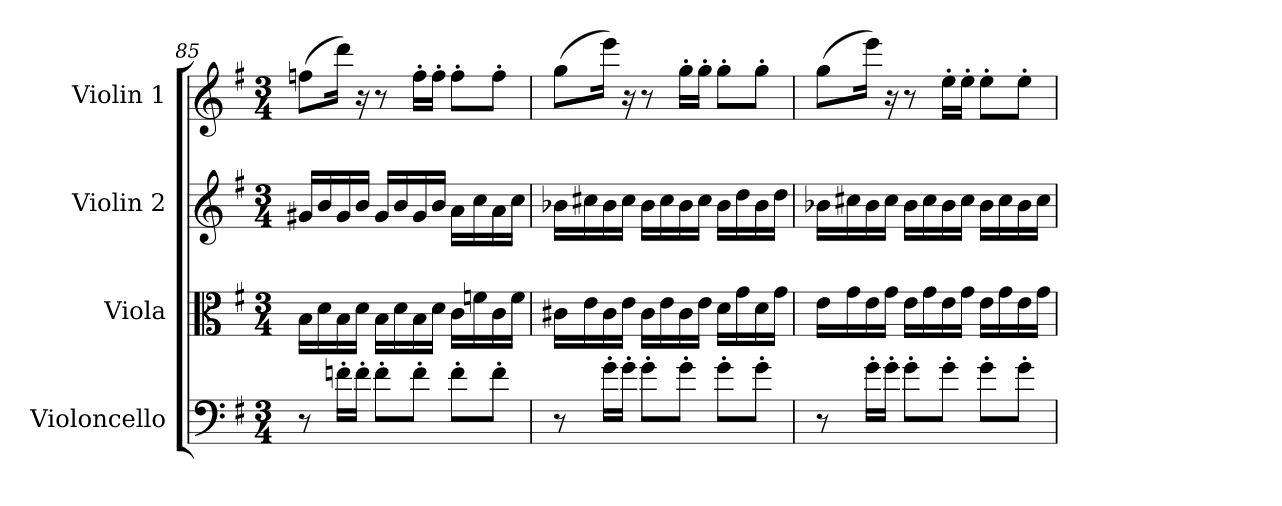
**kern	**kern	**kern	**kern
*part4	*part3	*part2	*part1
*staff4	*staff3	*staff2	*staff1
*I"Violoncello	*I"Viola	*I"Violin 2	*I"Violin 1
*I'Vc	*I'Vla	*I'Vln	*I'Vln
!!LO:PB:g=z
*clefF4	*clefC3	*clefG2	*clefG2
*k[f#]	*k[f#]	*k[f#]	*k[f#]
*M3/4	*M3/4	*M3/4	*M3/4
=85	=85	=85	=85
8r	16B\LL	16g#X/LL	(8ffn\L
.	16d\	16b/	.
16fn'\LL	16B\	16g#/	16ddd\Jk)
16f'\JJ	16d\JJ	16b/JJ	16r
8f'\L	16B\LL	16g#/LL	8r
.	16d\	16b/	.
8f'\J	16B\	16g#/	16ff'\LL
.	16d\JJ	16b/JJ	16ff'\JJ
8f'\L	16c\LL	16a\LL	8ff'\L
.	16fn\	16cc\	.
8f'\J	16c\	16a\	8ff'\J
.	16f\JJ	16cc\JJ	.
=86	=86	=86	=86
8r	16c#X\LL	16b-X\LL	(8gg\L
.	16e\	16cc#X\	.
16g'\LL	16c#\	16b-\	16eee\Jk)
16g'\JJ	16e\JJ	16cc#\JJ	16r
8g'\L	16c#\LL	16b-\LL	8r
.	16e\	16cc#\	.
8g'\J	16c#\	16b-\	16gg'\LL
.	16e\JJ	16cc#\JJ	16gg'\JJ
8g'\L	16d\LL	16b-\LL	8gg'\L
.	16g\	16dd\	.
8g'\J	16d\	16b-\	8gg'\J
.	16g\JJ	16dd\JJ	.
=87	=87	=87	=87
8r	16e\LL	16b-X\LL	(8gg\L
.	16g\	16cc#X\	.
16g'\LL	16e\	16b-\	16eee\Jk)
16g'\JJ	16g\JJ	16cc#\JJ	16r
8g'\L	16e\LL	16b-\LL	8r
.	16g\	16cc#\	.
8g'\J	16e\	16b-\	16ee'\LL
.	16g\JJ	16cc#\JJ	16ee'\JJ
8g'\L	16e\LL	16b-\LL	8ee'\L
.	16g\	16cc#\	.
8g'\J	16e\	16b-\	8ee'\J
.	16g\JJ	16cc#\JJ	.
=	=	=	=
*-	*-	*-	*-
